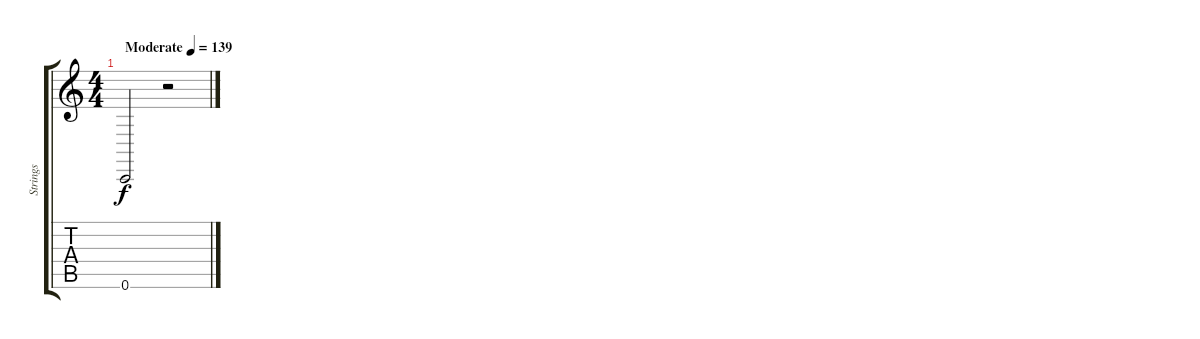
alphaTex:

\track ("Strings" "Strings") {instrument stringensemble1}
\staff {score tabs}
\tuning (D4 A3 F3 C3 G2 C2) {hide}
\ts (4 4)
\tempo (139 "Moderate")
\clef g2
\ks c
0.6.2{dy f instrument stringensemble1} r.2
